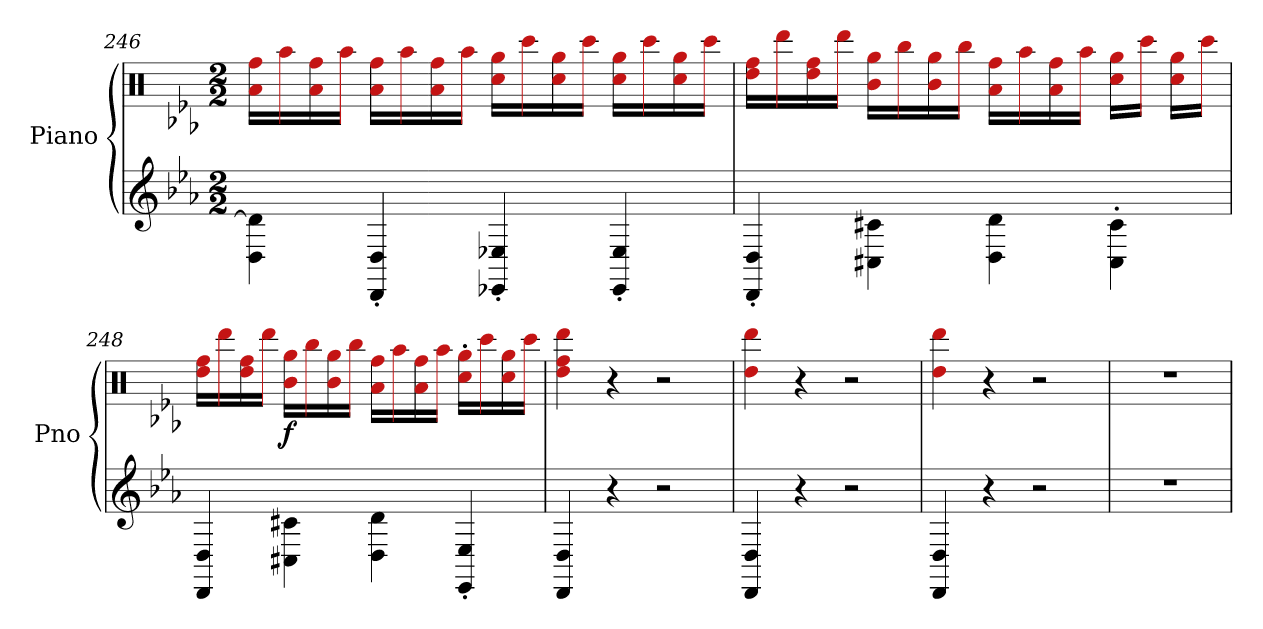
**kern	**kern	**dynam
*part1	*part1	*part1
*staff2	*staff1	*staff1/2
*I"Piano	*	*
*I'Pno	*	*
!!LO:LB:g=z
*clefG2	*clefX	*
*k[b-e-a-]	*k[b-e-a-]	*
*M2/2	*M2/2	*
=246	=246	=246
4D\ 4d\]	16an\ 16ff#X\LL	.
.	16aan\	.
.	16a\ 16ff#\	.
.	16aa\JJ	.
4DD/' 4D/'	16a\ 16ff#\LL	.
.	16aa\	.
.	16a\ 16ff#\	.
.	16aa\JJ	.
4EE-X/' 4E-X/'	16cc#X\ 16gg\LL	.
.	16ccc#X\	.
.	16cc#\ 16gg\	.
.	16ccc#\JJ	.
4EE-/' 4E-/'	16cc#\ 16gg\LL	.
.	16ccc#\	.
.	16cc#\ 16gg\	.
.	16ccc#\JJ	.
=247	=247	=247
4DD/' 4D/'	16dd\ 16ff#X\LL	.
.	16ddd\	.
.	16dd\ 16ff#\	.
.	16ddd\JJ	.
4C#X\ 4c#X\	16b-\ 16gg\LL	.
.	16bb-\	.
.	16b-\ 16gg\	.
.	16bb-\JJ	.
4D\ 4d\	16an\ 16ff#\LL	.
.	16aan\	.
.	16a\ 16ff#\	.
.	16aa\JJ	.
4C#\' 4c#\'	16cc#X\ 16gg\LL	.
.	16ccc#X\JJ	.
.	16cc#\ 16gg\LL	.
.	16ccc#\JJ	.
!!LO:LB:g=z
=248	=248	=248
4DD/ 4D/	16dd\ 16ff#X\LL	.
.	16ddd\	.
.	16dd\ 16ff#\	.
.	16ddd\JJ	.
!	!	!LO:DY:b
4C#X\ 4c#X\	16b-\ 16gg\LL	f
.	16bb-\	.
.	16b-\ 16gg\	.
.	16bb-\JJ	.
4D\ 4d\	16an\ 16ff#\LL	.
.	16aan\	.
.	16a\ 16ff#\	.
.	16aa\JJ	.
4EE-/' 4E-/'	16cc#X\' 16gg\'LL	.
.	16ccc#X\	.
.	16cc#\ 16gg\	.
.	16ccc#\JJ	.
=249	=249	=249
4DD/ 4D/	4dd\ 4ff#X\ 4ddd\	.
4r	4r	.
2r	2r	.
=250	=250	=250
4DD/ 4D/	4dd\ 4ddd\	.
4r	4r	.
2r	2r	.
=251	=251	=251
4DD/ 4D/	4dd\ 4ddd\	.
4r	4r	.
2r	2r	.
!!LO:PB:g=z
=252	=252	=252
1r	1r	.
=	=	=
*-	*-	*-
